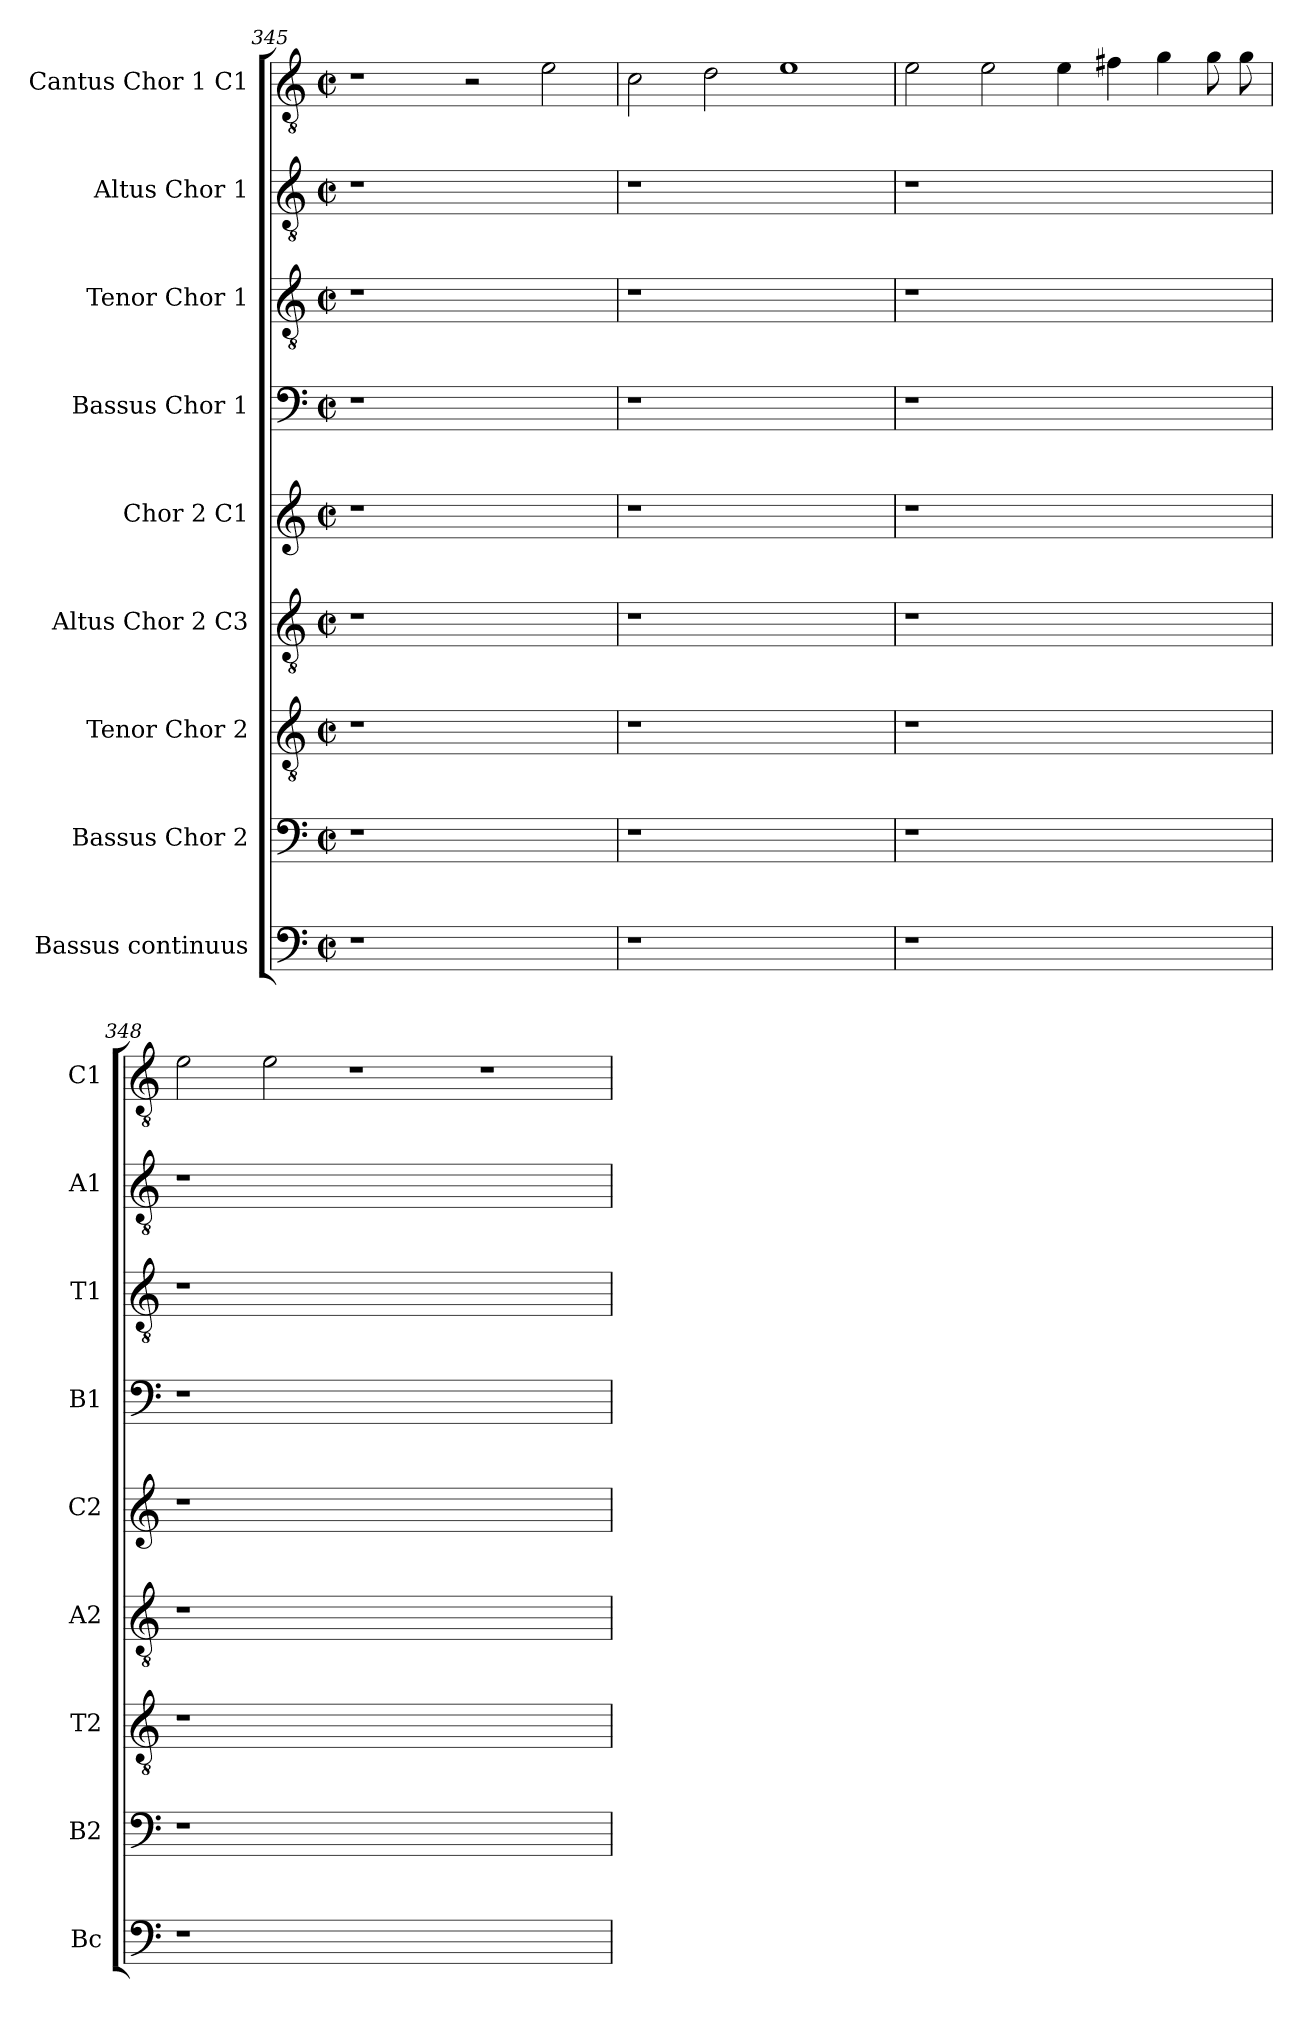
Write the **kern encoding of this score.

**kern	**kern	**kern	**kern	**kern	**kern	**kern	**kern	**kern
*part9	*part8	*part7	*part6	*part5	*part4	*part3	*part2	*part1
*staff9	*staff8	*staff7	*staff6	*staff5	*staff4	*staff3	*staff2	*staff1
*I"Bassus continuus	*I"Bassus Chor 2	*I"Tenor Chor 2	*I"Altus Chor 2 C3	*I"Chor 2 C1	*I"Bassus Chor 1	*I"Tenor Chor 1	*I"Altus Chor 1	*I"Cantus Chor 1 C1
*I'Bc	*I'B2	*I'T2	*I'A2	*I'C2	*I'B1	*I'T1	*I'A1	*I'C1
*clefF4	*clefF4	*clefGv2	*clefGv2	*clefG2	*clefF4	*clefGv2	*clefGv2	*clefGv2
*ITrd7c12	*	*	*	*	*	*	*	*
*k[]	*k[]	*k[]	*k[]	*k[]	*k[]	*k[]	*k[]	*k[]
*C:	*C:	*C:	*C:	*C:	*C:	*C:	*C:	*C:
*M2/2	*M2/2	*M2/2	*M2/2	*M2/2	*M2/2	*M2/2	*M2/2	*M2/2
*met(c|)	*met(c|)	*met(c|)	*met(c|)	*met(c|)	*met(c|)	*met(c|)	*met(c|)	*met(c|)
=345	=345	=345	=345	=345	=345	=345	=345	=345
1r	1r	1r	1r	1r	1r	1r	1r	1r
1ryy	1ryy	1ryy	1ryy	1ryy	1ryy	1ryy	1ryy	2r
.	.	.	.	.	.	.	.	2e\
=346	=346	=346	=346	=346	=346	=346	=346	=346
1r	1r	1r	1r	1r	1r	1r	1r	2c\
.	.	.	.	.	.	.	.	2d\
1ryy	1ryy	1ryy	1ryy	1ryy	1ryy	1ryy	1ryy	1e
=347	=347	=347	=347	=347	=347	=347	=347	=347
1r	1r	1r	1r	1r	1r	1r	1r	2e\
.	.	.	.	.	.	.	.	2e\
1ryy	1ryy	1ryy	1ryy	1ryy	1ryy	1ryy	1ryy	4e\
.	.	.	.	.	.	.	.	4f#X\
.	.	.	.	.	.	.	.	4g\
.	.	.	.	.	.	.	.	8g\
.	.	.	.	.	.	.	.	8g\
!!LO:LB:g=z
=348	=348	=348	=348	=348	=348	=348	=348	=348
1r	1r	1r	1r	1r	1r	1r	1r	2e\
.	.	.	.	.	.	.	.	2e\
0ryy	0ryy	0ryy	0ryy	0ryy	0ryy	0ryy	0ryy	1r
.	.	.	.	.	.	.	.	1r
=	=	=	=	=	=	=	=	=
*-	*-	*-	*-	*-	*-	*-	*-	*-
